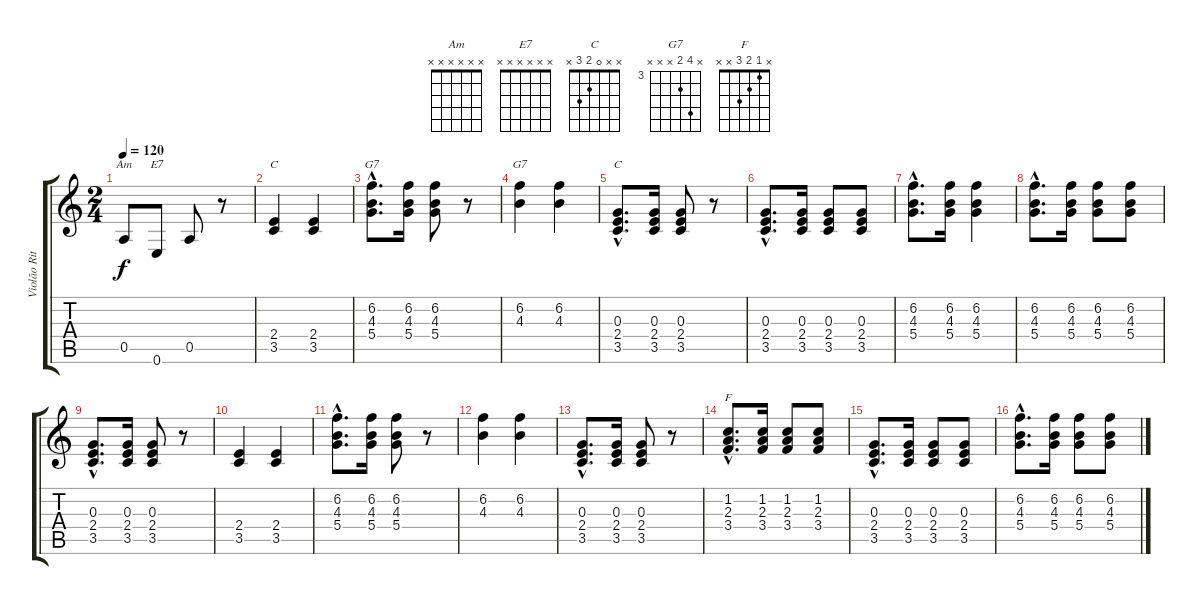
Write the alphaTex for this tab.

\track ("Violão Ritmo" "Violão Rit") {instrument acousticguitarnylon}
\staff {score tabs}
\tuning (E4 B3 G3 D3 A2 E2) {hide}
\chord ("Am" x x x x x x) {firstfret 0}
\chord ("E7" x x x x x x) {firstfret 0}
\chord ("C" x x x 2 3 x)
\chord ("G7" x 6 4 5 x x) {firstfret 3}
\chord ("G7" x 6 4 x x x) {firstfret 3}
\chord ("C" x x 0 2 3 x)
\chord ("F" x 1 2 3 x x)
\ts (2 4)
\tempo 120
\clef g2
\ks c
0.5.8{ch "Am" dy f} 0.6.8{ch "E7"} 0.5.8 r.8 |
(2.4 3.5).4{ch "C"} (2.4 3.5).4 |
(6.2{hac} 4.3{hac} 5.4{hac}).8{d ch "G7"} (6.2 4.3 5.4).16 (6.2 4.3 5.4).8 r.8 |
(6.2 4.3).4{ch "G7"} (6.2 4.3).4 |
(0.3{hac} 2.4{hac} 3.5{hac}).8{d ch "C"} (0.3 2.4 3.5).16 (0.3 2.4 3.5).8 r.8 |
(0.3{hac} 2.4{hac} 3.5{hac}).8{d} (0.3 2.4 3.5).16 (0.3 2.4 3.5).8 (0.3 2.4 3.5).8 |
(6.2{hac} 4.3{hac} 5.4{hac}).8{d} (6.2 4.3 5.4).16 (6.2 4.3 5.4).4 |
(6.2{hac} 4.3{hac} 5.4{hac}).8{d} (6.2 4.3 5.4).16 (6.2 4.3 5.4).8 (6.2 4.3 5.4).8 |
(0.3{hac} 2.4{hac} 3.5{hac}).8{d} (0.3 2.4 3.5).16 (0.3 2.4 3.5).8 r.8 |
(2.4 3.5).4 (2.4 3.5).4 |
(6.2{hac} 4.3{hac} 5.4{hac}).8{d} (6.2 4.3 5.4).16 (6.2 4.3 5.4).8 r.8 |
(6.2 4.3).4 (6.2 4.3).4 |
(0.3{hac} 2.4{hac} 3.5{hac}).8{d} (0.3 2.4 3.5).16 (0.3 2.4 3.5).8 r.8 |
(1.2{hac} 2.3{hac} 3.4{hac}).8{d ch "F"} (1.2 2.3 3.4).16 (1.2 2.3 3.4).8 (1.2 2.3 3.4).8 |
(0.3{hac} 2.4{hac} 3.5{hac}).8{d} (0.3 2.4 3.5).16 (0.3 2.4 3.5).8 (0.3 2.4 3.5).8 |
(6.2{hac} 4.3{hac} 5.4{hac}).8{d} (6.2 4.3 5.4).16 (6.2 4.3 5.4).8 (6.2 4.3 5.4).8
